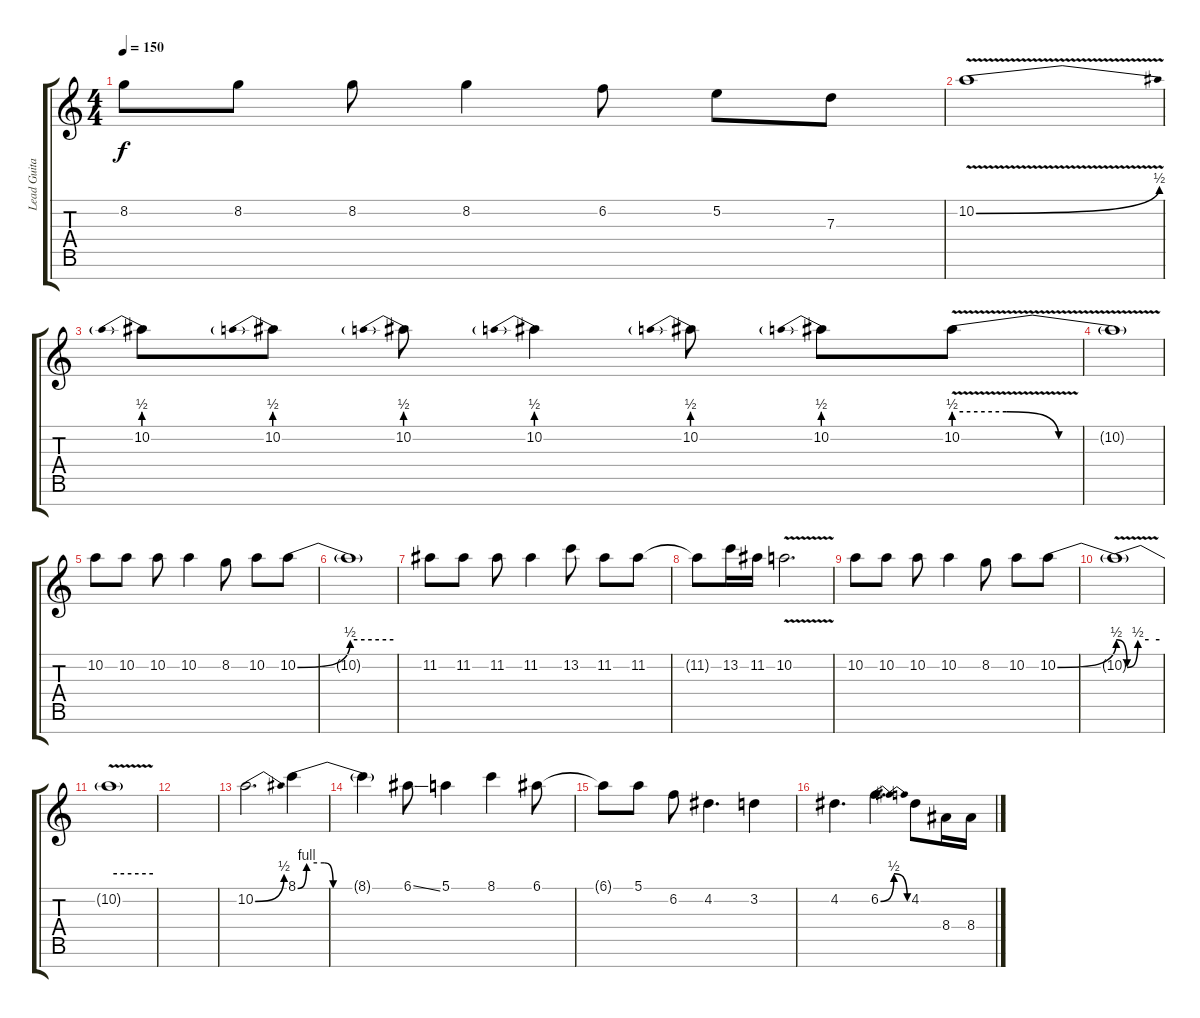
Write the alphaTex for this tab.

\track ("Lead Guitar" "Lead Guita") {instrument overdrivenguitar}
\staff {score tabs}
\tuning (E4 B3 G3 D3 A2 E2 B1) {hide}
\ts (4 4)
\tempo 150
\clef g2
\ks c
8.2.8{dy f} 8.2.8 8.2.8 8.2.4 6.2.8 5.2.8 7.3.8 |
10.2{be (bend 0 0 60 2) v}.1 |
10.2{be (prebend 0 2 60 2)}.8 10.2{be (prebend 0 2 60 2)}.8 10.2{be (prebend 0 2 60 2)}.8 10.2{be (prebend 0 2 60 2)}.4 10.2{be (prebend 0 2 60 2)}.8 10.2{be (prebend 0 2 60 2)}.8 10.2{be (custom 0 2 15 2 30 0 60 0) v}.8 |
10.2{t}.1 |
10.2.8 10.2.8 10.2.8 10.2.4 8.2.8 10.2.8 10.2{be (bend 0 0 60 2)}.8 |
10.2{be (hold 0 2 60 2) t}.1 |
11.2.8 11.2.8 11.2.8 11.2.4 13.2.8 11.2.8 11.2.8 |
11.2{t}.8 13.2.16 11.2.16 10.2{v}.2{d} |
10.2.8 10.2.8 10.2.8 10.2.4 8.2.8 10.2.8 10.2{be (bend 0 0 60 2)}.8 |
10.2{be (custom 0 2 15 0 30 2 45 2 60 2) v t}.1 |
10.2{be (hold 0 2 60 2) t}.1 |
|
10.2{be (bend 0 0 60 2)}.2{d} 8.1{be (custom 0 0 5 4 15 4 20 0 60 0)}.4 |
8.1{t}.4 6.1{ss}.8 5.1.4 8.1.4 6.1.8 |
6.1{t}.8 5.1.8 6.2.8 4.2.4{d} 3.2.4 |
4.2.4{d} 6.2{be (bendrelease 0 0 15 2 15 2 60 0)}.4{d} 4.2.8 8.4.16 8.4.16
